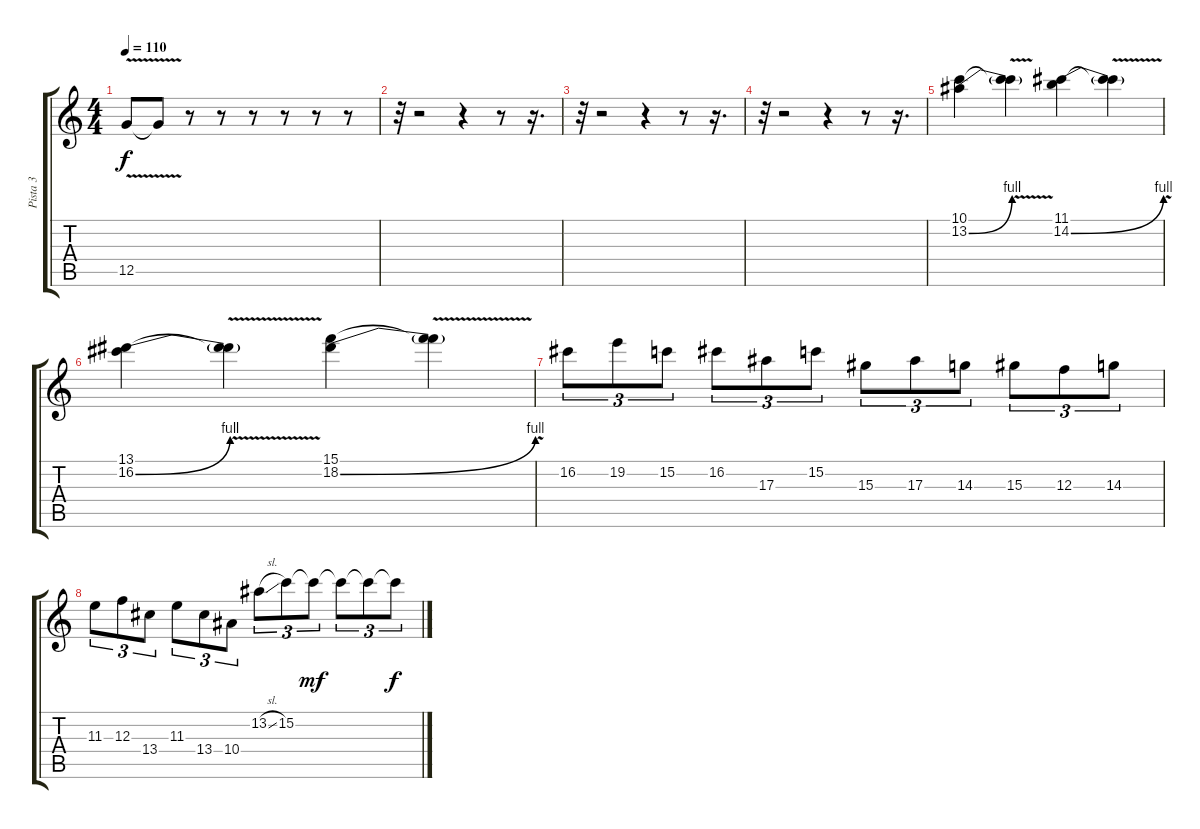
\track ("Pista 3" "Pista 3") {instrument distortionguitar}
\staff {score tabs}
\tuning (D4 A3 F3 C3 G2 C2) {hide}
\ts (4 4)
\tempo 110
\clef g2
\ks c
12.5{v}.8{dy f} 12.5{v t}.8 r.8 r.8 r.8 r.8 r.8 r.8 |
r.32 r.2 r.4 r.8 r.16{d} |
r.32 r.2 r.4 r.8 r.16{d} |
r.32 r.2 r.4 r.8 r.16{d} |
(10.1 13.2{be (bend 0 0 60 4)}).4 (10.1{t} 13.2{v t}).4 (11.1 14.2{be (bend 0 0 60 4)}).4 (11.1{t} 14.2{v t}).4 |
(13.1 16.2{be (bend 0 0 60 4)}).4 (13.1{t} 16.2{v t}).4 (15.1 18.2{be (bend 0 0 60 4)}).4 (15.1{t} 18.2{v t}).4 |
16.2.8{tu (3 2)} 19.2.8{tu (3 2)} 15.2.8{tu (3 2)} 16.2.8{tu (3 2)} 17.3.8{tu (3 2)} 15.2.8{tu (3 2)} 15.3.8{tu (3 2)} 17.3.8{tu (3 2)} 14.3.8{tu (3 2)} 15.3.8{tu (3 2)} 12.3.8{tu (3 2)} 14.3.8{tu (3 2)} |
11.3.8{tu (3 2)} 12.3.8{tu (3 2)} 13.4.8{tu (3 2)} 11.3.8{tu (3 2)} 13.4.8{tu (3 2)} 10.4.8{tu (3 2)} 13.2{sl}.8{tu (3 2)} 15.2.8{tu (3 2)} 15.2{t}.8{tu (3 2) dy mf} 15.2{t}.8{tu (3 2)} 15.2{t}.8{tu (3 2)} 15.2{t}.8{tu (3 2) dy f}
